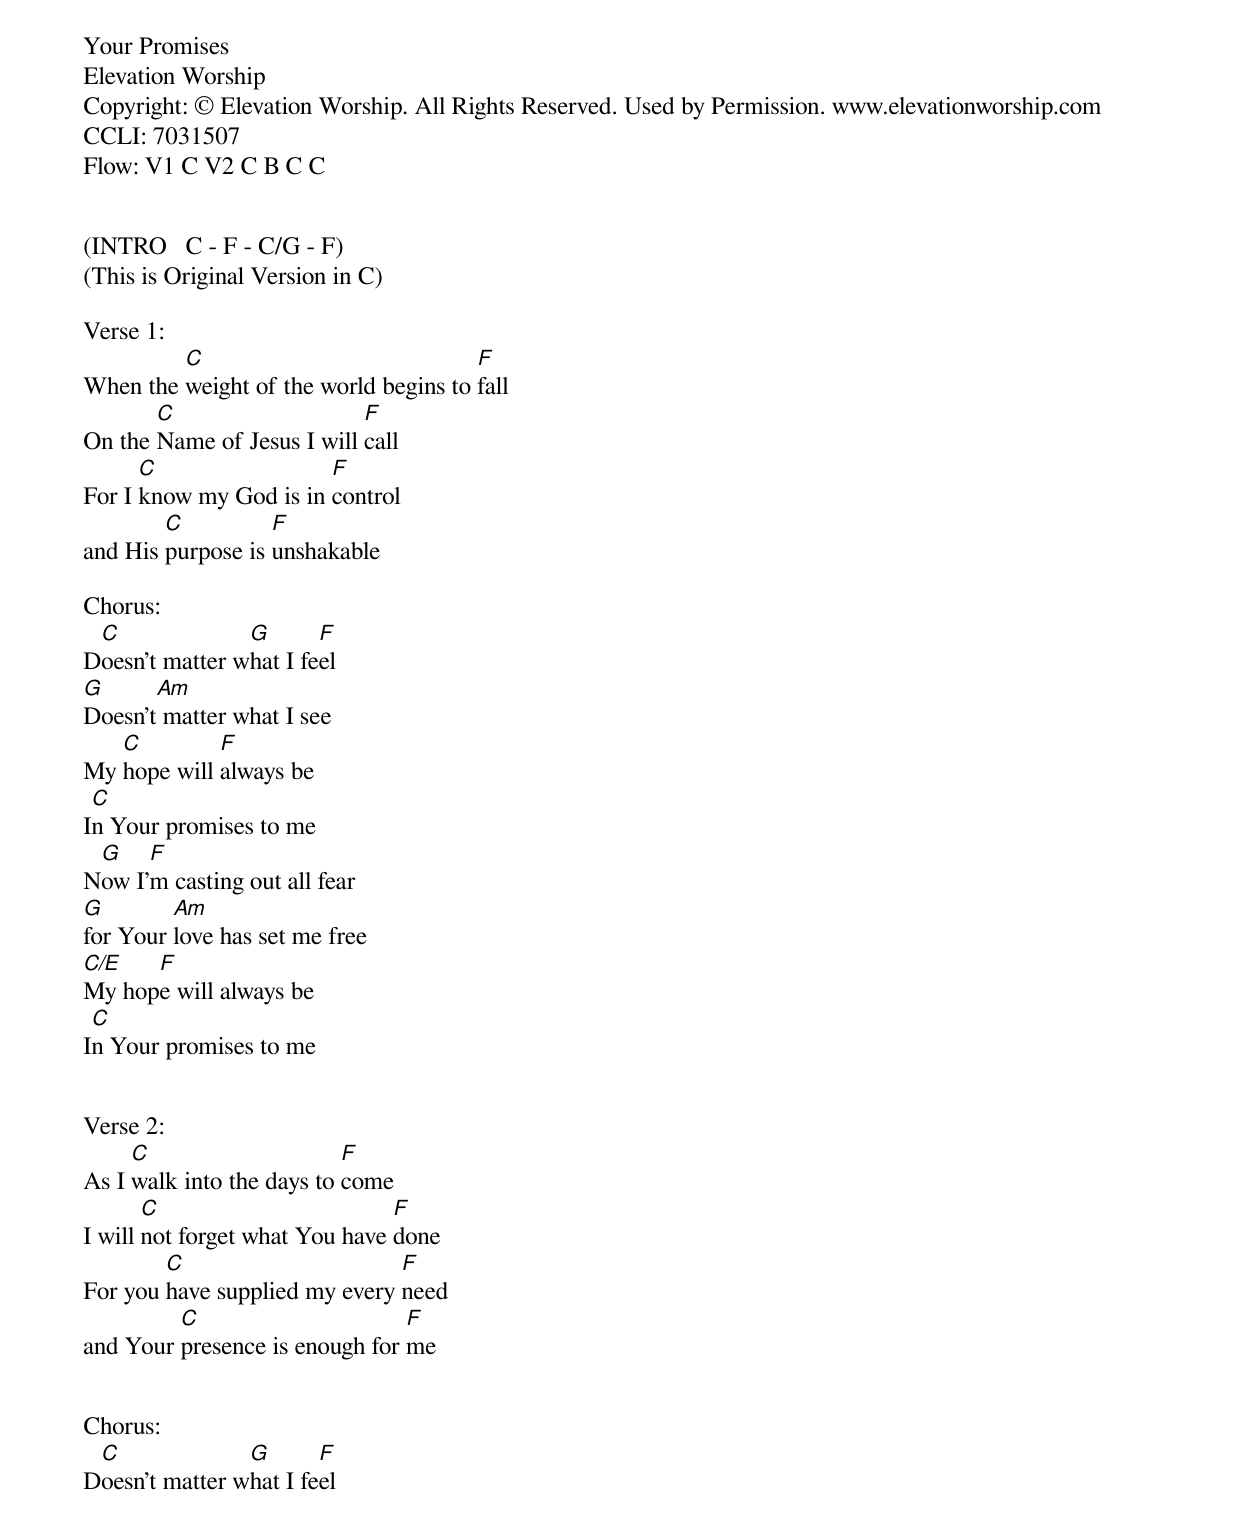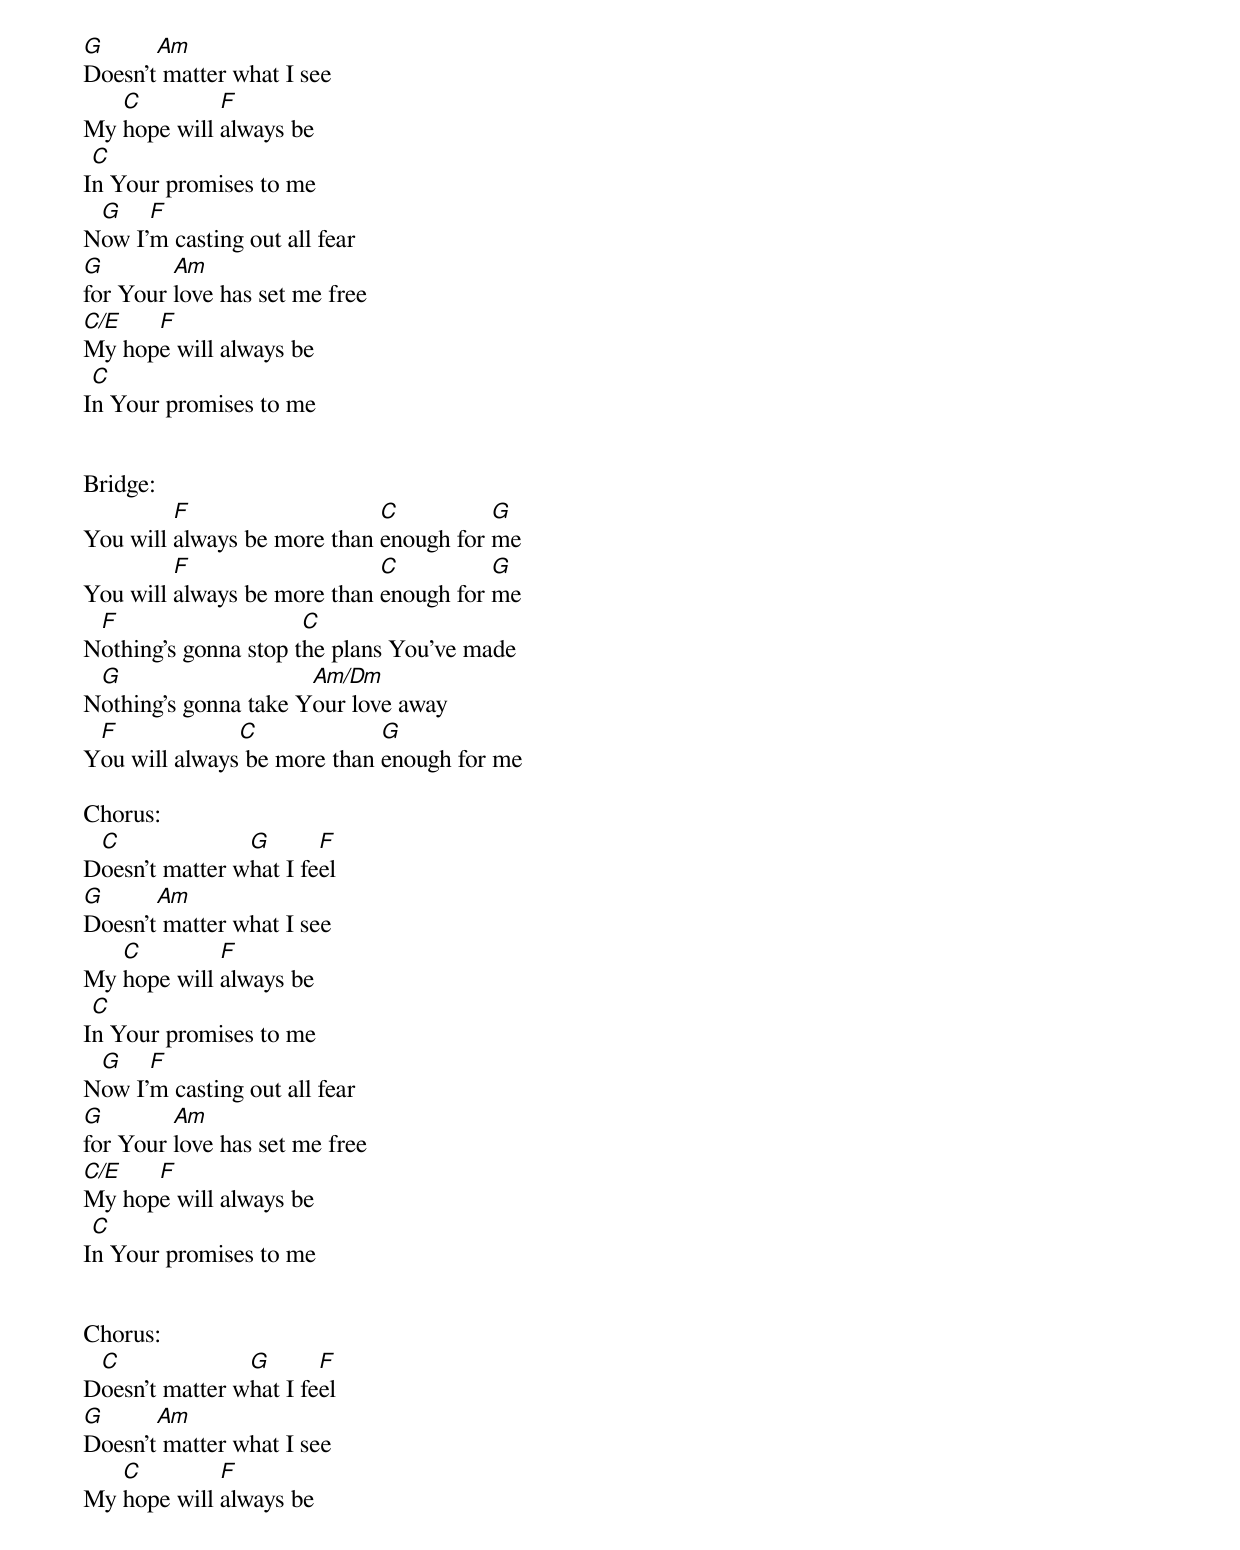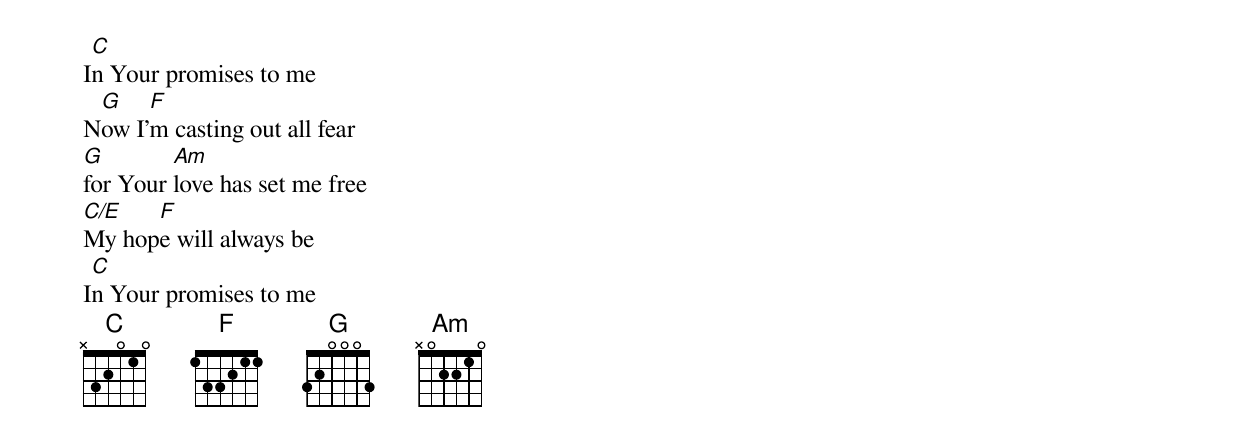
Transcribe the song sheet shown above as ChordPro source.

Your Promises
Elevation Worship
Copyright: © Elevation Worship. All Rights Reserved. Used by Permission. www.elevationworship.com
CCLI: 7031507
Flow: V1 C V2 C B C C


(INTRO   C - F - C/G - F)
(This is Original Version in C)

Verse 1:
When the [C]weight of the world begins to [F]fall
On the [C]Name of Jesus I will [F]call
For I [C]know my God is in [F]control
and His [C]purpose is [F]unshakable

Chorus:
D[C]oesn't matter w[G]hat I fe[F]el
[G]Doesn't[Am] matter what I see
My [C]hope will [F]always be
I[C]n Your promises to me
N[G]ow I'[F]m casting out all fear
[G]for Your [Am]love has set me free
[C/E]My hop[F]e will always be
I[C]n Your promises to me


Verse 2:
As I [C]walk into the days to [F]come
I will [C]not forget what You have [F]done
For you [C]have supplied my every [F]need
and Your [C]presence is enough for [F]me


Chorus:
D[C]oesn't matter w[G]hat I fe[F]el
[G]Doesn't[Am] matter what I see
My [C]hope will [F]always be
I[C]n Your promises to me
N[G]ow I'[F]m casting out all fear
[G]for Your [Am]love has set me free
[C/E]My hop[F]e will always be
I[C]n Your promises to me


Bridge:
You will [F]always be more than [C]enough for [G]me
You will [F]always be more than [C]enough for [G]me
N[F]othing's gonna stop t[C]he plans You've made
N[G]othing's gonna take Y[Am/Dm]our love away
Y[F]ou will always[C] be more than [G]enough for me

Chorus:
D[C]oesn't matter w[G]hat I fe[F]el
[G]Doesn't[Am] matter what I see
My [C]hope will [F]always be
I[C]n Your promises to me
N[G]ow I'[F]m casting out all fear
[G]for Your [Am]love has set me free
[C/E]My hop[F]e will always be
I[C]n Your promises to me


Chorus:
D[C]oesn't matter w[G]hat I fe[F]el
[G]Doesn't[Am] matter what I see
My [C]hope will [F]always be
I[C]n Your promises to me
N[G]ow I'[F]m casting out all fear
[G]for Your [Am]love has set me free
[C/E]My hop[F]e will always be
I[C]n Your promises to me
